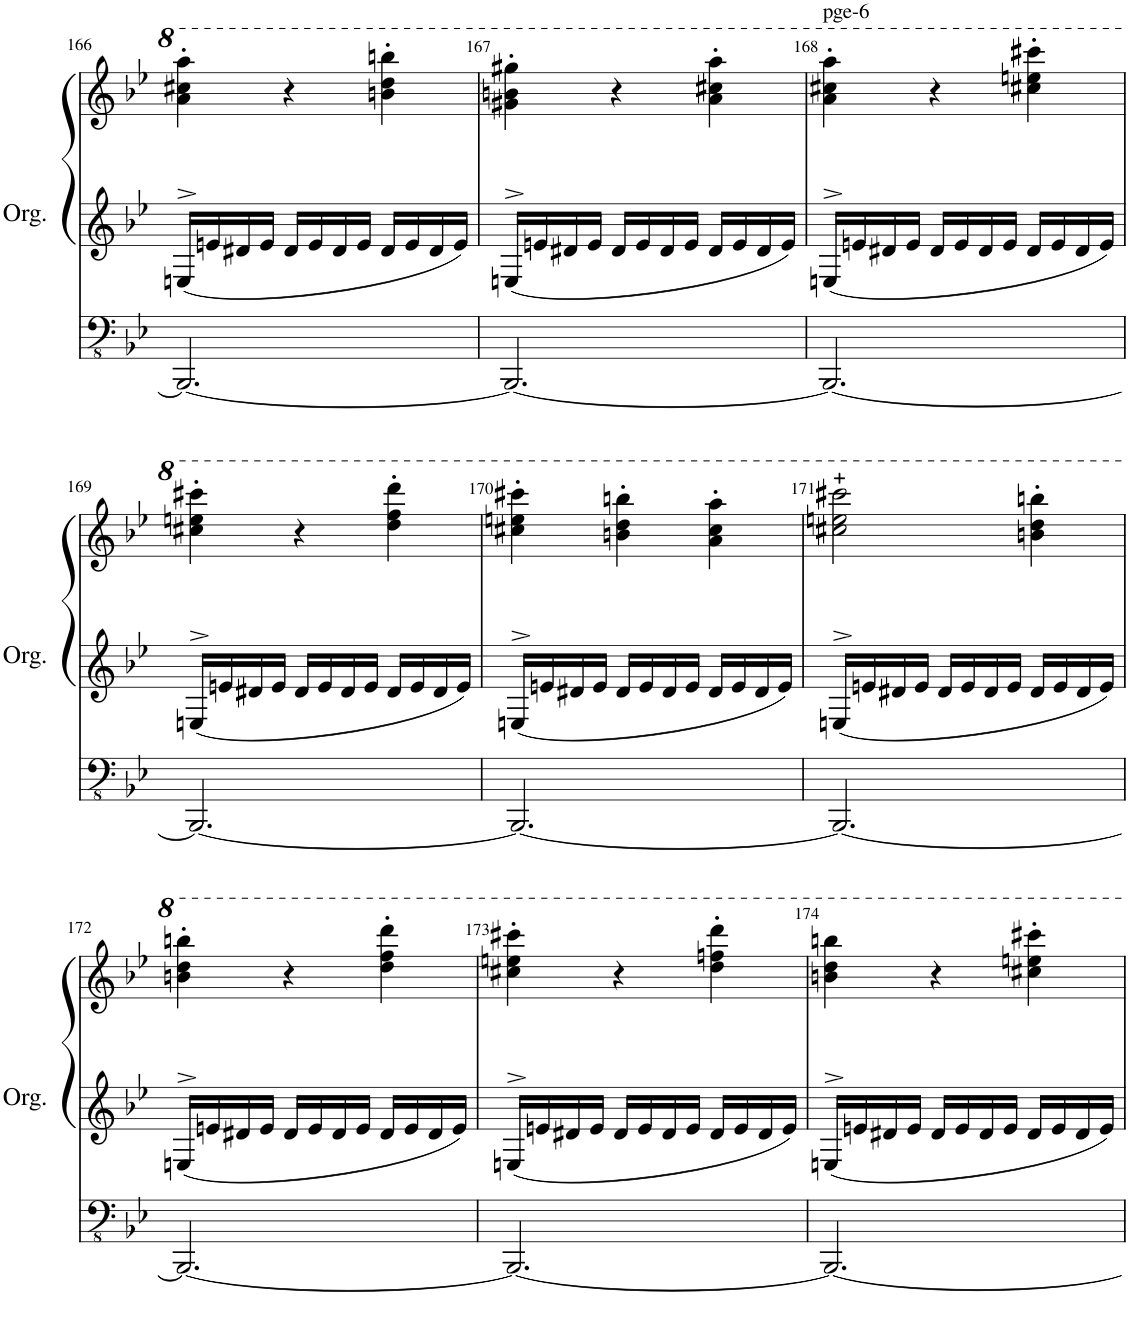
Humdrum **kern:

**kern	**kern	**kern
*part1	*part1	*part1
*staff3	*staff2	*staff1
*I"Orgue à tuyaux	*	*
*I'Org.	*	*
!!LO:PB:g=z
*clefFv4	*clefF4	*clefG2
*k[b-e-]	*k[b-e-]	*k[b-e-]
*M3/4	*M3/4	*M3/4
=166	=166	=166
2.BBBB-/_	16En^>/LL	4aa\' 4ccc#X\' 4aaa\'
.	16en/	.
.	16d#X/	.
.	16e/JJ	.
.	16d#/LL	4r
.	16e/	.
.	16d#/	.
.	16e/JJ	.
.	16d#/LL	4bbn\' 4ddd\' 4bbbn\'
.	16e/	.
.	16d#/	.
.	16e/JJ	.
=167	=167	=167
2.BBBB-/_	16En^>/LL	4gg#X\' 4bbn\' 4ggg#X\'
.	16en/	.
.	16d#X/	.
.	16e/JJ	.
.	16d#/LL	4r
.	16e/	.
.	16d#/	.
.	16e/JJ	.
.	16d#/LL	4aa\' 4ccc#X\' 4aaa\'
.	16e/	.
.	16d#/	.
.	16e/JJ	.
=168	=168	=168
!	!	!LO:TX:a:t=pge-6
2.BBBB-/_	16En^>/LL	4aa\' 4ccc#X\' 4aaa\'
.	16en/	.
.	16d#X/	.
.	16e/JJ	.
.	16d#/LL	4r
.	16e/	.
.	16d#/	.
.	16e/JJ	.
.	16d#/LL	4ccc#X\' 4eeen\' 4cccc#X\'
.	16e/	.
.	16d#/	.
.	16e/JJ	.
!!LO:LB:g=z
=169	=169	=169
2.BBBB-/_	16En^>/LL	4ccc#X\' 4eeen\' 4cccc#X\'
.	16en/	.
.	16d#X/	.
.	16e/JJ	.
.	16d#/LL	4r
.	16e/	.
.	16d#/	.
.	16e/JJ	.
.	16d#/LL	4ddd\' 4fff\' 4dddd\'
.	16e/	.
.	16d#/	.
.	16e/JJ	.
=170	=170	=170
2.BBBB-/_	16En^>/LL	4ccc#X\' 4eeen\' 4cccc#X\'
.	16en/	.
.	16d#X/	.
.	16e/JJ	.
.	16d#/LL	4bbn\' 4ddd\' 4bbbn\'
.	16e/	.
.	16d#/	.
.	16e/JJ	.
.	16d#/LL	4aa\' 4ccc#\' 4aaa\'
.	16e/	.
.	16d#/	.
.	16e/JJ	.
=171	=171	=171
2.BBBB-/_	16En^>/LL	2ccc#X\ 2eeen\ 2cccc#X\
.	16en/	.
.	16d#X/	.
.	16e/JJ	.
.	16d#/LL	.
.	16e/	.
.	16d#/	.
.	16e/JJ	.
.	16d#/LL	4bbn\' 4ddd\' 4bbbn\'
.	16e/	.
.	16d#/	.
.	16e/JJ	.
!!LO:LB:g=z
=172	=172	=172
2.BBBB-/_	16En^>/LL	4bbn\' 4ddd\' 4bbbn\'
.	16en/	.
.	16d#X/	.
.	16e/JJ	.
.	16d#/LL	4r
.	16e/	.
.	16d#/	.
.	16e/JJ	.
.	16d#/LL	4ddd\' 4fff\' 4dddd\'
.	16e/	.
.	16d#/	.
.	16e/JJ	.
=173	=173	=173
2.BBBB-/_	16En^>/LL	4ccc#X\' 4eeen\' 4cccc#X\'
.	16en/	.
.	16d#X/	.
.	16e/JJ	.
.	16d#/LL	4r
.	16e/	.
.	16d#/	.
.	16e/JJ	.
.	16d#/LL	4ddd\' 4fffn\' 4dddd\'
.	16e/	.
.	16d#/	.
.	16e/JJ	.
=174	=174	=174
2.BBBB-/_	16En^>/LL	4bbn\ 4ddd\ 4bbbn\
.	16en/	.
.	16d#X/	.
.	16e/JJ	.
.	16d#/LL	4r
.	16e/	.
.	16d#/	.
.	16e/JJ	.
.	16d#/LL	4ccc#X\' 4eeen\' 4cccc#X\'
.	16e/	.
.	16d#/	.
.	16e/JJ	.
=	=	=
*-	*-	*-
